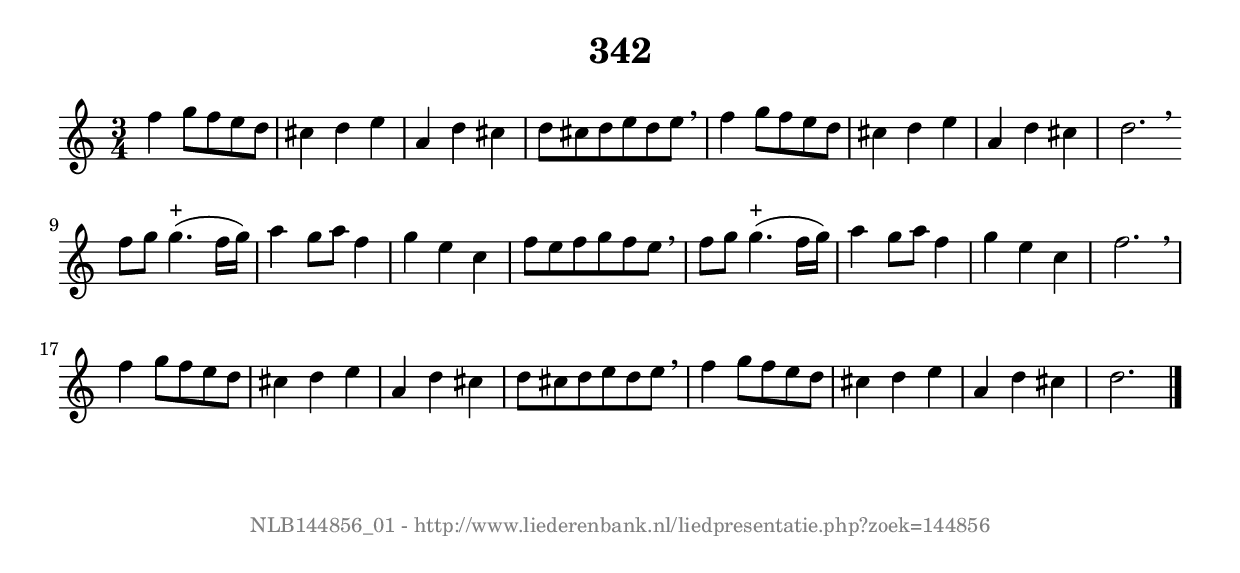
%
% produced by wce2krn 1.64 (7 June 2014)
%
\version"2.16"
#(append! paper-alist '(("long" . (cons (* 210 mm) (* 2000 mm)))))
#(set-default-paper-size "long")
sb = {\breathe}
mBreak = {\breathe }
bBreak = {\breathe }
x = {\once\override NoteHead #'style = #'cross }
gl=\glissando
itime={\override Staff.TimeSignature #'stencil = ##f }
ficta = {\once\set suggestAccidentals = ##t}
fine = {\once\override Score.RehearsalMark #'self-alignment-X = #1 \mark \markup {\italic{Fine}}}
dc = {\once\override Score.RehearsalMark #'self-alignment-X = #1 \mark \markup {\italic{D.C.}}}
dcf = {\once\override Score.RehearsalMark #'self-alignment-X = #1 \mark \markup {\italic{D.C. al Fine}}}
dcc = {\once\override Score.RehearsalMark #'self-alignment-X = #1 \mark \markup {\italic{D.C. al Coda}}}
ds = {\once\override Score.RehearsalMark #'self-alignment-X = #1 \mark \markup {\italic{D.S.}}}
dsf = {\once\override Score.RehearsalMark #'self-alignment-X = #1 \mark \markup {\italic{D.S. al Fine}}}
dsc = {\once\override Score.RehearsalMark #'self-alignment-X = #1 \mark \markup {\italic{D.S. al Coda}}}
pv = {\set Score.repeatCommands = #'((volta "1"))}
sv = {\set Score.repeatCommands = #'((volta "2"))}
tv = {\set Score.repeatCommands = #'((volta "3"))}
qv = {\set Score.repeatCommands = #'((volta "4"))}
xv = {\set Score.repeatCommands = #'((volta #f))}
\header{ tagline = ""
title = "342"
}
\score {{
\key c \major
\relative g'
{
\set melismaBusyProperties = #'()
\time 3/4
\tempo 4=120
\override Score.MetronomeMark #'transparent = ##t
\override Score.RehearsalMark #'break-visibility = #(vector #t #t #f)
f'4 g8 f e d cis4 d e a, d cis d8 cis d e d e \mBreak \bar "|"
f4 g8 f e d cis4 d e a, d cis d2. \bar ":|:" \bBreak
f8 g g4.(^"+" f16 g) a4 g8 a f4 g e c f8 e f g f e \mBreak \bar "|"
f8 g g4.(^"+" f16 g) a4 g8 a f4 g e c f2. \mBreak \bar "|"
f4 g8 f e d cis4 d e a, d cis d8 cis d e d e \mBreak \bar "|"
f4 g8 f e d cis4 d e a, d cis d2. \bar "|."
 }}
 \midi { }
 \layout {
            indent = 0.0\cm
}
}
\markup { \vspace #0 } \markup { \with-color #grey \fill-line { \center-column { \smaller "NLB144856_01 - http://www.liederenbank.nl/liedpresentatie.php?zoek=144856" } } }
